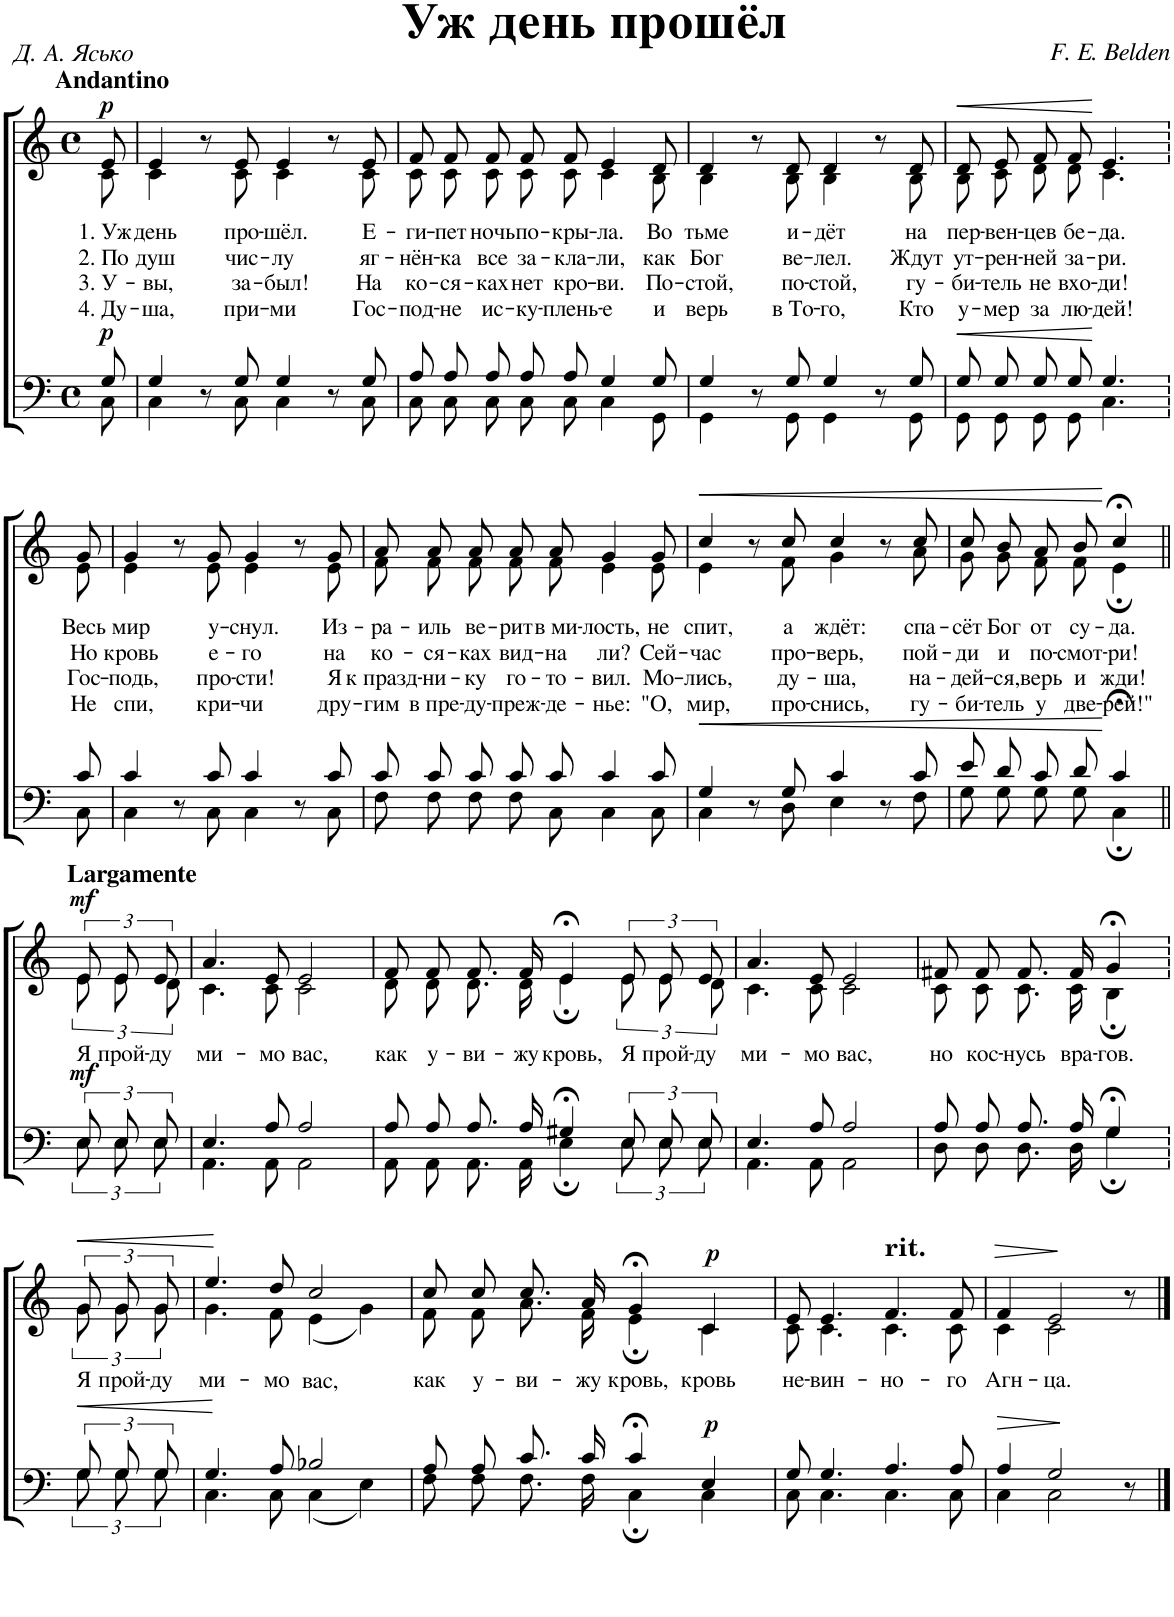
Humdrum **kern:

**kern	**kern	**text	**text	**text	**text	**dynam
*part1	*part1	*part1	*part1	*part1	*part1	*part1
*staff2	*staff1	*staff1	*staff1	*staff1	*staff1	*staff1/2
*I"Piano	*	*	*	*	*	*
*I'Pno.	*	*	*	*	*	*
*clefF4	*clefG2	*	*	*	*	*
*k[]	*k[]	*	*	*	*	*
*M4/4	*M4/4	*	*	*	*	*
*met(c)	*met(c)	*	*	*	*	*
=	=	=	=	=	=	=
*^	*	*	*	*	*	*
!	!	!LO:TX:a:B:t=Andantino	!	!	!	!	!
!	!	!	!LO:LY:b	!LO:LY:b	!LO:LY:b	!LO:LY:b	!LO:DY:a=2
*	*	*^	*	*	*	*	*
!	!	!	!	!	!	!	!	!LO:DY:n=1:a
8G/	8C\	8e/	8c\	1. Уж	2. По	3. У-	4. Ду-	p p
=1	=1	=1	=1	=1	=1	=1	=1	=1
!	!	!	!	!LO:LY:b	!LO:LY:b	!LO:LY:b	!LO:LY:b	!
4G/	4C\	4e/	4c\	день	душ	-вы,	-ша,	.
8r	8ryy	8r	8ryy	.	.	.	.	.
!	!	!	!	!LO:LY:b	!LO:LY:b	!LO:LY:b	!LO:LY:b	!
8G/	8C\	8e/	8c\	про-	чис-	за-	при-	.
!	!	!	!	!LO:LY:b	!LO:LY:b	!LO:LY:b	!LO:LY:b	!
4G/	4C\	4e/	4c\	-шёл.	-лу	-был!	-ми	.
8r	8ryy	8r	8ryy	.	.	.	.	.
!	!	!	!	!LO:LY:b	!LO:LY:b	!LO:LY:b	!LO:LY:b	!
8G/	8C\	8e/	8c\	Е-	яг-	На	Гос-	.
=2	=2	=2	=2	=2	=2	=2	=2	=2
!	!	!	!	!LO:LY:b	!LO:LY:b	!LO:LY:b	!LO:LY:b	!
8A/L	8C\L	8f/L	8c\L	-ги-	-нён-	ко-	-под-	.
!	!	!	!	!LO:LY:b	!LO:LY:b	!LO:LY:b	!LO:LY:b	!
8A/J	8C\J	8f/J	8c\J	-пет	-ка	-ся-	-не	.
!	!	!	!	!LO:LY:b	!LO:LY:b	!LO:LY:b	!LO:LY:b	!
8A/L	8C\L	8f/L	8c\L	ночь	все	-ках	ис-	.
!	!	!	!	!LO:LY:b	!LO:LY:b	!LO:LY:b	!LO:LY:b	!
8A/J	8C\J	8f/J	8c\J	по-	за-	нет	-ку-	.
!	!	!	!	!LO:LY:b	!LO:LY:b	!LO:LY:b	!LO:LY:b	!
8A/	8C\	8f/	8c\	-кры-	-кла-	кро-	-плень-	.
!	!	!	!	!LO:LY:b	!LO:LY:b	!LO:LY:b	!LO:LY:b	!
4G/	4C\	4e/	4c\	-ла.	-ли,	-ви.	-е	.
!	!	!	!	!LO:LY:b	!LO:LY:b	!LO:LY:b	!LO:LY:b	!
8G/	8GG\	8d/	8B\	Во	как	По-	и	.
=3	=3	=3	=3	=3	=3	=3	=3	=3
!	!	!	!	!LO:LY:b	!LO:LY:b	!LO:LY:b	!LO:LY:b	!
4G/	4GG\	4d/	4B\	тьме	Бог	-стой,	верь	.
8r	8ryy	8r	8ryy	.	.	.	.	.
!	!	!	!	!LO:LY:b	!LO:LY:b	!LO:LY:b	!LO:LY:b	!
8G/	8GG\	8d/	8B\	и-	ве-	по-	в То-	.
!	!	!	!	!LO:LY:b	!LO:LY:b	!LO:LY:b	!LO:LY:b	!
4G/	4GG\	4d/	4B\	-дёт	-лел.	-стой,	-го,	.
8r	8ryy	8r	8ryy	.	.	.	.	.
!	!	!	!	!LO:LY:b	!LO:LY:b	!LO:LY:b	!LO:LY:b	!
8G/	8GG\	8d/	8B\	на	Ждут	гу-	Кто	.
=4	=4	=4	=4	=4	=4	=4	=4	=4
!	!	!	!	!LO:LY:b	!LO:LY:b	!LO:LY:b	!LO:LY:b	!LO:HP:b
8G/L	8GG\L	8d/L	8B\L	пер-	ут-	-би-	у-	<
!	!	!	!	!LO:LY:b	!LO:LY:b	!LO:LY:b	!LO:LY:b	!
8G/J	8GG\J	8e/J	8c\J	-вен-	-рен-	-тель	-мер	.
!	!	!	!	!LO:LY:b	!LO:LY:b	!LO:LY:b	!LO:LY:b	!
8G/L	8GG\L	8f/L	8d\L	-цев	-ней	не	за	.
!	!	!	!	!LO:LY:b	!LO:LY:b	!LO:LY:b	!LO:LY:b	!
8G/J	8GG\J	8f/J	8d\J	бе-	за-	вхо-	лю-	.
!	!	!	!	!LO:LY:b	!LO:LY:b	!LO:LY:b	!LO:LY:b	!
4.G/	4.C\	4.e/	4.c\	-да.	-ри.	-ди!	-дей!	[
!!LO:LB:g=z	!!
=4X1	=4X1	=4X1	=4X1	=4X1	=4X1	=4X1	=4X1	=4X1
!	!	!	!	!LO:LY:b	!LO:LY:b	!LO:LY:b	!LO:LY:b	!
8c/	8C\	8g/	8e\	Весь	Но	Гос-	Не	.
=5	=5	=5	=5	=5	=5	=5	=5	=5
!	!	!	!	!LO:LY:b	!LO:LY:b	!LO:LY:b	!LO:LY:b	!
4c/	4C\	4g/	4e\	мир	кровь	-подь,	спи,	.
8r	8ryy	8r	8ryy	.	.	.	.	.
!	!	!	!	!LO:LY:b	!LO:LY:b	!LO:LY:b	!LO:LY:b	!
8c/	8C\	8g/	8e\	у-	е-	про-	кри-	.
!	!	!	!	!LO:LY:b	!LO:LY:b	!LO:LY:b	!LO:LY:b	!
4c/	4C\	4g/	4e\	-снул.	-го	-сти!	-чи	.
8r	8ryy	8r	8ryy	.	.	.	.	.
!	!	!	!	!LO:LY:b	!LO:LY:b	!LO:LY:b	!LO:LY:b	!
8c/	8C\	8g/	8e\	Из-	на	Я	дру-	.
=6	=6	=6	=6	=6	=6	=6	=6	=6
!	!	!	!	!LO:LY:b	!LO:LY:b	!LO:LY:b	!LO:LY:b	!
8c/L	8F\L	8a/L	8f\L	-ра-	ко-	к празд-	-гим	.
!	!	!	!	!LO:LY:b	!LO:LY:b	!LO:LY:b	!LO:LY:b	!
8c/J	8F\J	8a/J	8f\J	-иль	-ся-	-ни-	в пре-	.
!	!	!	!	!LO:LY:b	!LO:LY:b	!LO:LY:b	!LO:LY:b	!
8c/L	8F\L	8a/L	8f\L	ве-	-ках	-ку	-ду-	.
!	!	!	!	!LO:LY:b	!LO:LY:b	!LO:LY:b	!LO:LY:b	!
8c/J	8F\J	8a/J	8f\J	-рит	вид-	го-	-преж-	.
!	!	!	!	!LO:LY:b	!LO:LY:b	!LO:LY:b	!LO:LY:b	!
8c/	8C\	8a/	8f\	в ми-	-на	-то-	-де-	.
!	!	!	!	!LO:LY:b	!LO:LY:b	!LO:LY:b	!LO:LY:b	!
4c/	4C\	4g/	4e\	-лость,	ли?	-вил.	-нье:	.
!	!	!	!	!LO:LY:b	!LO:LY:b	!LO:LY:b	!LO:LY:b	!
8c/	8C\	8g/	8e\	не	Сей-	Мо-	"О,	.
=7	=7	=7	=7	=7	=7	=7	=7	=7
!	!	!	!	!LO:LY:b	!LO:LY:b	!LO:LY:b	!LO:LY:b	!LO:HP:b
4G/	4C\	4cc/	4e\	спит,	-час	-лись,	мир,	<
8r	8ryy	8r	8ryy	.	.	.	.	.
!	!	!	!	!LO:LY:b	!LO:LY:b	!LO:LY:b	!LO:LY:b	!
8G/	8D\	8cc/	8f\	а	про-	ду-	про-	.
!	!	!	!	!LO:LY:b	!LO:LY:b	!LO:LY:b	!LO:LY:b	!
4c/	4E\	4cc/	4g\	ждёт:	-верь,	-ша,	-снись,	.
8r	8ryy	8r	8ryy	.	.	.	.	.
!	!	!	!	!LO:LY:b	!LO:LY:b	!LO:LY:b	!LO:LY:b	!
8c/	8F\	8cc/	8a\	спа-	пой-	на-	гу-	.
=8	=8	=8	=8	=8	=8	=8	=8	=8
!	!	!	!	!LO:LY:b	!LO:LY:b	!LO:LY:b	!LO:LY:b	!
8e/L	8G\L	8cc/L	8g\L	-сёт	-ди	-дей-	-би-	.
!	!	!	!	!LO:LY:b	!LO:LY:b	!LO:LY:b	!LO:LY:b	!
8d/J	8G\J	8b/J	8g\J	Бог	и	-ся,	-тель	.
!	!	!	!	!LO:LY:b	!LO:LY:b	!LO:LY:b	!LO:LY:b	!
8c/L	8G\L	8a/L	8f\L	от	по-	верь	у	.
!	!	!	!	!LO:LY:b	!LO:LY:b	!LO:LY:b	!LO:LY:b	!
8d/J	8G\J	8b/J	8f\J	су-	-смот-	и	две-	.
!	!	!	!	!LO:LY:b	!LO:LY:b	!LO:LY:b	!LO:LY:b	!
4c;</	4C;\	4cc;</	4e;\	-да.	-ри!	жди!	-рей!"	[
!!LO:LB:g=z	!!
=8X2||	=8X2||	=8X2||	=8X2||	=8X2||	=8X2||	=8X2||	=8X2||	=8X2||
!	!	!LO:TX:a:B:t=Largamente	!	!	!	!	!	!
!	!	!	!	!LO:LY:b	!	!	!	!LO:DY:a=2
!	!	!	!	!	!	!	!	!LO:DY:n=1:a
12E/L	12E\L	12e/L	12e\L	Я	.	.	.	mf mf
!	!	!	!	!LO:LY:b	!	!	!	!
12E/	12E\	12e/	12e\	прой-	.	.	.	.
!	!	!	!	!LO:LY:b	!	!	!	!
12E/J	12E\J	12e/J	12d\J	-ду	.	.	.	.
=9	=9	=9	=9	=9	=9	=9	=9	=9
!	!	!	!	!LO:LY:b	!	!	!	!
4.E/	4.AA\	4.a/	4.c\	ми-	.	.	.	.
!	!	!	!	!LO:LY:b	!	!	!	!
8A/	8AA\	8e/	8c\	-мо	.	.	.	.
!	!	!	!	!LO:LY:b	!	!	!	!
2A/	2AA\	2e/	2c\	вас,	.	.	.	.
=10	=10	=10	=10	=10	=10	=10	=10	=10
!	!	!	!	!LO:LY:b	!	!	!	!
8A/L	8AA\L	8f/L	8d\L	как	.	.	.	.
!	!	!	!	!LO:LY:b	!	!	!	!
8A/J	8AA\J	8f/J	8d\J	у-	.	.	.	.
!	!	!	!	!LO:LY:b	!	!	!	!
8.A/L	8.AA\L	8.f/L	8.d\L	-ви-	.	.	.	.
!	!	!	!	!LO:LY:b	!	!	!	!
16A/Jk	16AA\Jk	16f/Jk	16d\Jk	-жу	.	.	.	.
!	!	!	!	!LO:LY:b	!	!	!	!
4G#X;</	4E;\	4e;</	4e;\	кровь,	.	.	.	.
!	!	!	!	!LO:LY:b	!	!	!	!
12E/L	12E\L	12e/L	12e\L	Я	.	.	.	.
!	!	!	!	!LO:LY:b	!	!	!	!
12E/	12E\	12e/	12e\	прой-	.	.	.	.
!	!	!	!	!LO:LY:b	!	!	!	!
12E/J	12E\J	12e/J	12d\J	-ду	.	.	.	.
=11	=11	=11	=11	=11	=11	=11	=11	=11
!	!	!	!	!LO:LY:b	!	!	!	!
4.E/	4.AA\	4.a/	4.c\	ми-	.	.	.	.
!	!	!	!	!LO:LY:b	!	!	!	!
8A/	8AA\	8e/	8c\	-мо	.	.	.	.
!	!	!	!	!LO:LY:b	!	!	!	!
2A/	2AA\	2e/	2c\	вас,	.	.	.	.
=12	=12	=12	=12	=12	=12	=12	=12	=12
!	!	!	!	!LO:LY:b	!	!	!	!
8A/L	8D\L	8f#X/L	8c\L	но	.	.	.	.
!	!	!	!	!LO:LY:b	!	!	!	!
8A/J	8D\J	8f#/J	8c\J	кос-	.	.	.	.
!	!	!	!	!LO:LY:b	!	!	!	!
8.A/L	8.D\L	8.f#/L	8.c\L	-нусь	.	.	.	.
!	!	!	!	!LO:LY:b	!	!	!	!
16A/Jk	16D\Jk	16f#/Jk	16c\Jk	вра-	.	.	.	.
!	!	!	!	!LO:LY:b	!	!	!	!
4G;</	4G;\	4g;</	4B;\	-гов.	.	.	.	.
!!LO:LB:g=z	!!
=12X3	=12X3	=12X3	=12X3	=12X3	=12X3	=12X3	=12X3	=12X3
!	!	!	!	!LO:LY:b	!	!	!	!LO:HP:b
12G/L	12G\L	12g/L	12g\L	Я	.	.	.	<
!	!	!	!	!LO:LY:b	!	!	!	!
12G/	12G\	12g/	12g\	прой-	.	.	.	.
!	!	!	!	!LO:LY:b	!	!	!	!
12G/J	12G\J	12g/J	12g\J	-ду	.	.	.	.
=13	=13	=13	=13	=13	=13	=13	=13	=13
!	!	!	!	!LO:LY:b	!	!	!	!
4.G/	4.C\	4.ee/	4.g\	ми-	.	.	.	.
!	!	!	!	!LO:LY:b	!	!	!	!
8A/	8C\	8dd/	8f\	-мо	.	.	.	[
!	!	!	!	!LO:LY:b	!	!	!	!
2B-X/	4C\	2cc/	(<4e\	вас,	.	.	.	.
.	4E\	.	4g\)	.	.	.	.	.
=14	=14	=14	=14	=14	=14	=14	=14	=14
!	!	!	!	!LO:LY:b	!	!	!	!
8A/L	8F\L	8cc/L	8f\L	как	.	.	.	.
!	!	!	!	!LO:LY:b	!	!	!	!
8A/J	8F\J	8cc/J	8f\J	у-	.	.	.	.
!	!	!	!	!LO:LY:b	!	!	!	!
8.c/L	8.F\L	8.cc/L	8.a\L	-ви-	.	.	.	.
!	!	!	!	!LO:LY:b	!	!	!	!
16c/Jk	16F\Jk	16a/Jk	16f\Jk	-жу	.	.	.	.
!	!	!	!	!LO:LY:b	!	!	!	!
4c;</	4C;\	4g;</	4e;\	кровь,	.	.	.	.
!	!	!	!	!LO:LY:b	!	!	!	!LO:DY:a=2
!	!	!	!	!	!	!	!	!LO:DY:n=1:a
4E/	4C\	4c/	4c\	кровь	.	.	.	p p
=15	=15	=15	=15	=15	=15	=15	=15	=15
!	!	!	!	!LO:LY:b	!	!	!	!
8G/	8C\	8e/	8c\	не-	.	.	.	.
!	!	!	!	!LO:LY:b	!	!	!	!
4.G/	4.C\	4.e/	4.c\	-вин-	.	.	.	.
!	!	!LO:TX:a:t=rit.	!	!	!	!	!	!
!	!	!	!	!LO:LY:b	!	!	!	!
4.A/	4.C\	4.f/	4.c\	-но-	.	.	.	.
!	!	!	!	!LO:LY:b	!	!	!	!
8A/	8C\	8f/	8c\	-го	.	.	.	.
=16	=16	=16	=16	=16	=16	=16	=16	=16
!	!	!	!	!LO:LY:b	!	!	!	!LO:HP:b
4A/	4C\	4f/	4c\	Агн-	.	.	.	>
!	!	!	!	!LO:LY:b	!	!	!	!
2G/	2C\	2e/	2c\	-ца.	.	.	.	.
8r	8ryy	8r	8ryy	.	.	.	.	]
*v	*v	*	*	*	*	*	*	*
*	*v	*v	*	*	*	*	*
==	==	==	==	==	==	==
*-	*-	*-	*-	*-	*-	*-
